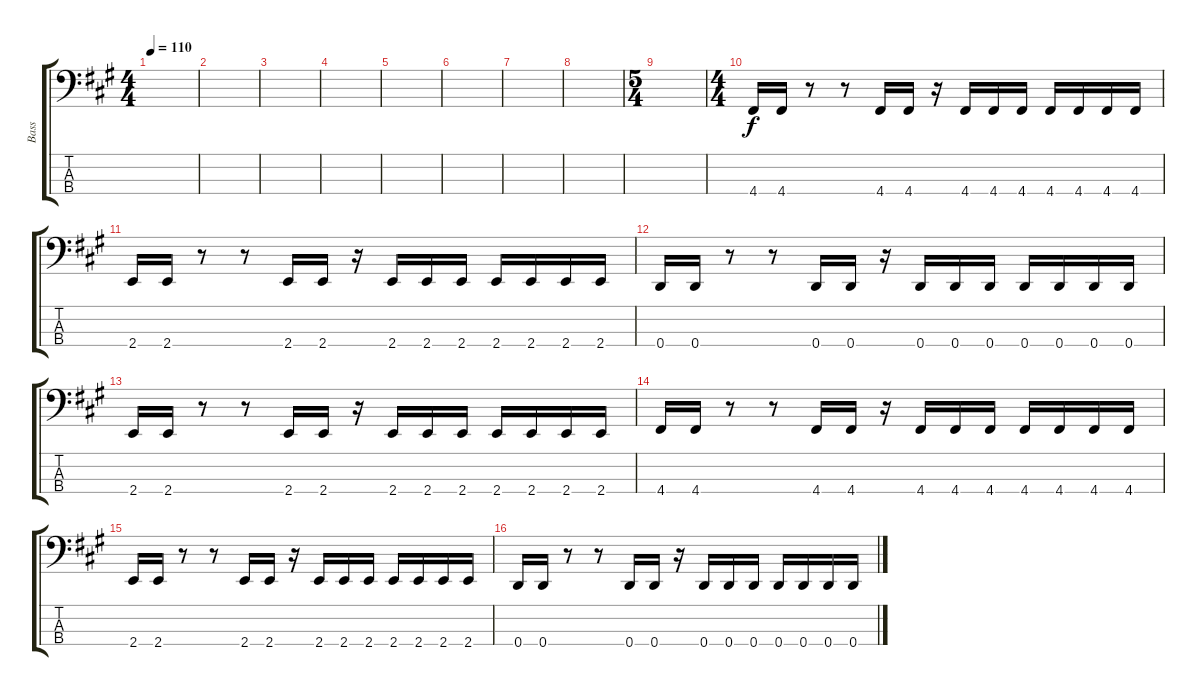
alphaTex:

\track ("Bass" "Bass") {instrument electricbassfinger}
\staff {score tabs}
\tuning (G2 D2 A1 D1) {hide}
\ts (4 4)
\tempo 110
\clef f4
\ks f#minor
|
|
|
|
|
|
|
|
\ts (5 4)
|
\ts (4 4)
4.4.16 4.4.16 r.8 r.8 4.4.16 4.4.16 r.16 4.4.16 4.4.16 4.4.16 4.4.16 4.4.16 4.4.16 4.4.16 |
2.4.16 2.4.16 r.8 r.8 2.4.16 2.4.16 r.16 2.4.16 2.4.16 2.4.16 2.4.16 2.4.16 2.4.16 2.4.16 |
0.4.16 0.4.16 r.8 r.8 0.4.16 0.4.16 r.16 0.4.16 0.4.16 0.4.16 0.4.16 0.4.16 0.4.16 0.4.16 |
2.4.16 2.4.16 r.8 r.8 2.4.16 2.4.16 r.16 2.4.16 2.4.16 2.4.16 2.4.16 2.4.16 2.4.16 2.4.16 |
4.4.16 4.4.16 r.8 r.8 4.4.16 4.4.16 r.16 4.4.16 4.4.16 4.4.16 4.4.16 4.4.16 4.4.16 4.4.16 |
2.4.16 2.4.16 r.8 r.8 2.4.16 2.4.16 r.16 2.4.16 2.4.16 2.4.16 2.4.16 2.4.16 2.4.16 2.4.16 |
0.4.16 0.4.16 r.8 r.8 0.4.16 0.4.16 r.16 0.4.16 0.4.16 0.4.16 0.4.16 0.4.16 0.4.16 0.4.16
